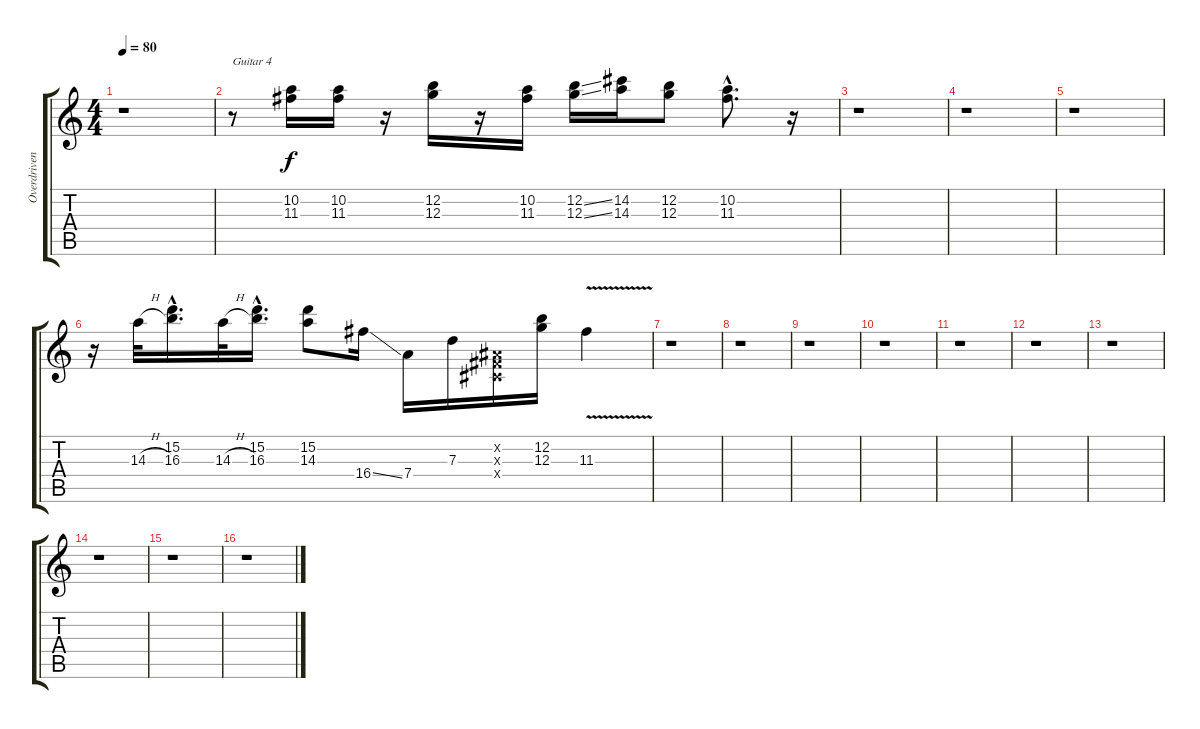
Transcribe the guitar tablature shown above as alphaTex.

\track ("Overdriven Guitar" "Overdriven") {instrument overdrivenguitar}
\staff {score tabs}
\tuning (E4 B3 G3 D3 A2 E2) {hide}
\ts (4 4)
\tempo 80
\clef g2
\ks c
r.1{dy f} |
r.8{txt "Guitar 4"} (10.2 11.3).16 (10.2 11.3).16 r.16 (12.2 12.3).16 r.16 (10.2 11.3).16 (12.2{ss} 12.3{ss}).16 (14.2 14.3).16 (12.2 12.3).8 (10.2{hac} 11.3{hac}).8{d} r.16 |
r.1 |
r.1 |
r.1 |
r.16 14.3{h}.32 (15.2{hac} 16.3{hac}).16{d} 14.3{h}.32 (15.2{hac} 16.3{hac}).16{d} (15.2 14.3).8 16.4{ss}.16 7.4.16 7.3.16 (-1.2{x} -1.3{x} -1.4{x}).16 (12.2 12.3).16 11.3{v}.4 |
r.1 |
r.1 |
r.1 |
r.1 |
r.1 |
r.1 |
r.1 |
r.1 |
r.1 |
r.1
